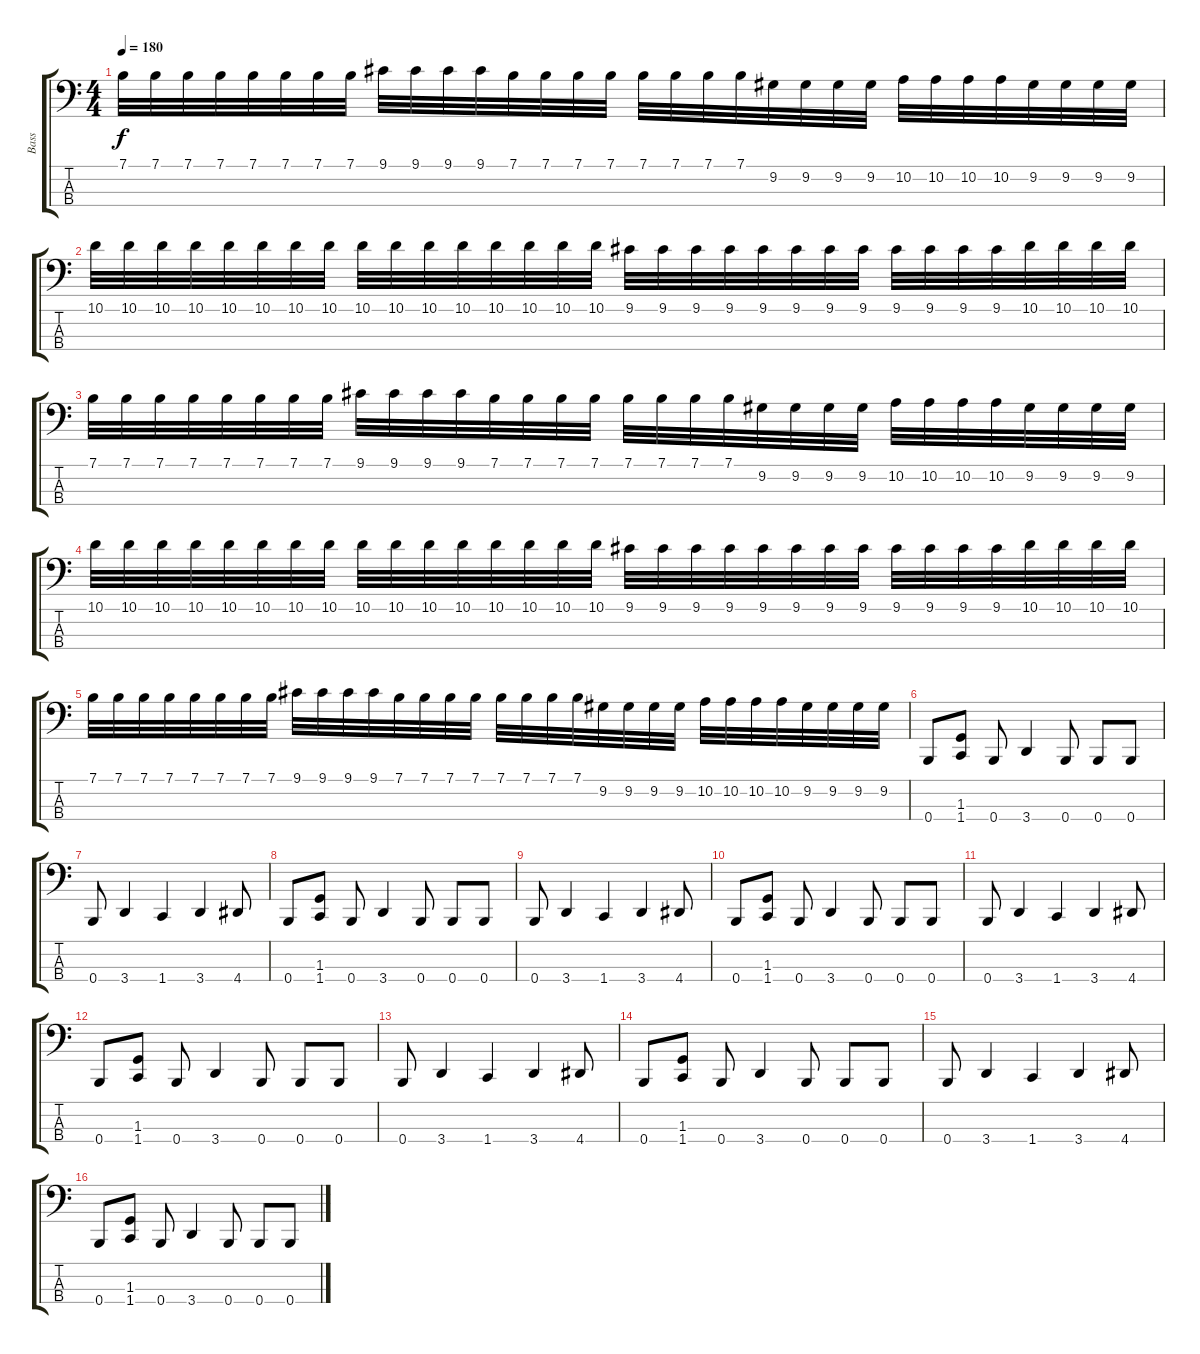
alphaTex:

\track ("Bass" "Bass") {instrument electricbasspick}
\staff {score tabs}
\tuning (E2 B1 Gb1 B0) {hide}
\ts (4 4)
\tempo 180
\clef f4
\ks c
7.1.32{dy f} 7.1.32 7.1.32 7.1.32 7.1.32 7.1.32 7.1.32 7.1.32 9.1.32 9.1.32 9.1.32 9.1.32 7.1.32 7.1.32 7.1.32 7.1.32 7.1.32 7.1.32 7.1.32 7.1.32 9.2.32 9.2.32 9.2.32 9.2.32 10.2.32 10.2.32 10.2.32 10.2.32 9.2.32 9.2.32 9.2.32 9.2.32 |
10.1.32 10.1.32 10.1.32 10.1.32 10.1.32 10.1.32 10.1.32 10.1.32 10.1.32 10.1.32 10.1.32 10.1.32 10.1.32 10.1.32 10.1.32 10.1.32 9.1.32 9.1.32 9.1.32 9.1.32 9.1.32 9.1.32 9.1.32 9.1.32 9.1.32 9.1.32 9.1.32 9.1.32 10.1.32 10.1.32 10.1.32 10.1.32 |
7.1.32 7.1.32 7.1.32 7.1.32 7.1.32 7.1.32 7.1.32 7.1.32 9.1.32 9.1.32 9.1.32 9.1.32 7.1.32 7.1.32 7.1.32 7.1.32 7.1.32 7.1.32 7.1.32 7.1.32 9.2.32 9.2.32 9.2.32 9.2.32 10.2.32 10.2.32 10.2.32 10.2.32 9.2.32 9.2.32 9.2.32 9.2.32 |
10.1.32 10.1.32 10.1.32 10.1.32 10.1.32 10.1.32 10.1.32 10.1.32 10.1.32 10.1.32 10.1.32 10.1.32 10.1.32 10.1.32 10.1.32 10.1.32 9.1.32 9.1.32 9.1.32 9.1.32 9.1.32 9.1.32 9.1.32 9.1.32 9.1.32 9.1.32 9.1.32 9.1.32 10.1.32 10.1.32 10.1.32 10.1.32 |
7.1.32 7.1.32 7.1.32 7.1.32 7.1.32 7.1.32 7.1.32 7.1.32 9.1.32 9.1.32 9.1.32 9.1.32 7.1.32 7.1.32 7.1.32 7.1.32 7.1.32 7.1.32 7.1.32 7.1.32 9.2.32 9.2.32 9.2.32 9.2.32 10.2.32 10.2.32 10.2.32 10.2.32 9.2.32 9.2.32 9.2.32 9.2.32 |
0.4.8 (1.3 1.4).8 0.4.8 3.4.4 0.4.8 0.4.8 0.4.8 |
0.4.8 3.4.4 1.4.4 3.4.4 4.4.8 |
0.4.8 (1.3 1.4).8 0.4.8 3.4.4 0.4.8 0.4.8 0.4.8 |
0.4.8 3.4.4 1.4.4 3.4.4 4.4.8 |
0.4.8 (1.3 1.4).8 0.4.8 3.4.4 0.4.8 0.4.8 0.4.8 |
0.4.8 3.4.4 1.4.4 3.4.4 4.4.8 |
0.4.8 (1.3 1.4).8 0.4.8 3.4.4 0.4.8 0.4.8 0.4.8 |
0.4.8 3.4.4 1.4.4 3.4.4 4.4.8 |
0.4.8 (1.3 1.4).8 0.4.8 3.4.4 0.4.8 0.4.8 0.4.8 |
0.4.8 3.4.4 1.4.4 3.4.4 4.4.8 |
0.4.8 (1.3 1.4).8 0.4.8 3.4.4 0.4.8 0.4.8 0.4.8
